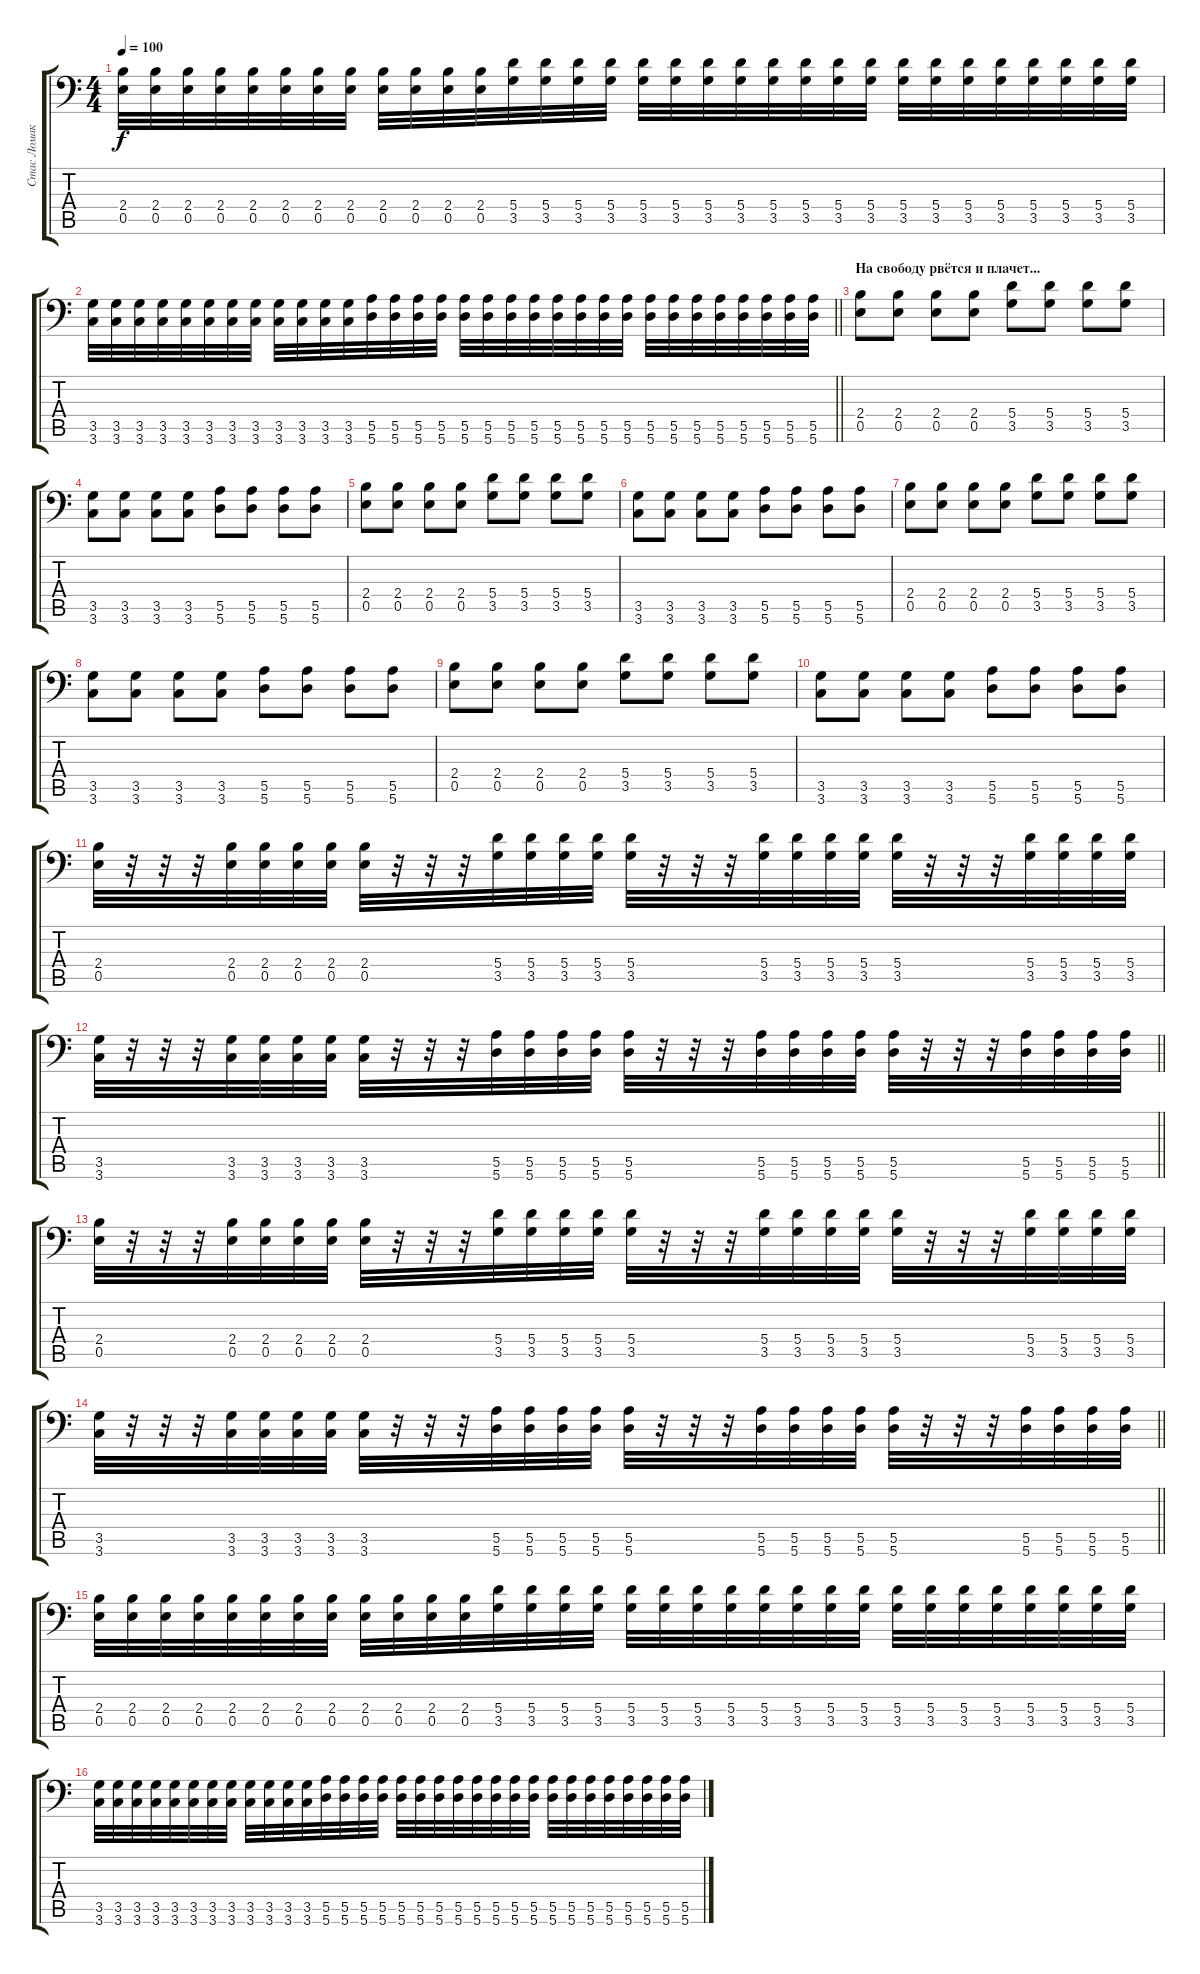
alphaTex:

\track ("Стас Ломакин" "Стас Ломак") {instrument distortionguitar}
\staff {score tabs}
\tuning (B3 Gb3 D3 A2 E2 A1) {hide}
\ts (4 4)
\tempo 100
\clef f4
\ks c
(2.4 0.5).32{dy f} (2.4 0.5).32 (2.4 0.5).32 (2.4 0.5).32 (2.4 0.5).32 (2.4 0.5).32 (2.4 0.5).32 (2.4 0.5).32 (2.4 0.5).32 (2.4 0.5).32 (2.4 0.5).32 (2.4 0.5).32 (5.4 3.5).32 (5.4 3.5).32 (5.4 3.5).32 (5.4 3.5).32 (5.4 3.5).32 (5.4 3.5).32 (5.4 3.5).32 (5.4 3.5).32 (5.4 3.5).32 (5.4 3.5).32 (5.4 3.5).32 (5.4 3.5).32 (5.4 3.5).32 (5.4 3.5).32 (5.4 3.5).32 (5.4 3.5).32 (5.4 3.5).32 (5.4 3.5).32 (5.4 3.5).32 (5.4 3.5).32 |
\barLineRight lightlight
(3.5 3.6).32 (3.5 3.6).32 (3.5 3.6).32 (3.5 3.6).32 (3.5 3.6).32 (3.5 3.6).32 (3.5 3.6).32 (3.5 3.6).32 (3.5 3.6).32 (3.5 3.6).32 (3.5 3.6).32 (3.5 3.6).32 (5.5 5.6).32 (5.5 5.6).32 (5.5 5.6).32 (5.5 5.6).32 (5.5 5.6).32 (5.5 5.6).32 (5.5 5.6).32 (5.5 5.6).32 (5.5 5.6).32 (5.5 5.6).32 (5.5 5.6).32 (5.5 5.6).32 (5.5 5.6).32 (5.5 5.6).32 (5.5 5.6).32 (5.5 5.6).32 (5.5 5.6).32 (5.5 5.6).32 (5.5 5.6).32 (5.5 5.6).32 |
\section ("" "На свободу рвётся и плачет...")
(2.4 0.5).8 (2.4 0.5).8 (2.4 0.5).8 (2.4 0.5).8 (5.4 3.5).8 (5.4 3.5).8 (5.4 3.5).8 (5.4 3.5).8 |
(3.5 3.6).8 (3.5 3.6).8 (3.5 3.6).8 (3.5 3.6).8 (5.5 5.6).8 (5.5 5.6).8 (5.5 5.6).8 (5.5 5.6).8 |
(2.4 0.5).8 (2.4 0.5).8 (2.4 0.5).8 (2.4 0.5).8 (5.4 3.5).8 (5.4 3.5).8 (5.4 3.5).8 (5.4 3.5).8 |
(3.5 3.6).8 (3.5 3.6).8 (3.5 3.6).8 (3.5 3.6).8 (5.5 5.6).8 (5.5 5.6).8 (5.5 5.6).8 (5.5 5.6).8 |
(2.4 0.5).8 (2.4 0.5).8 (2.4 0.5).8 (2.4 0.5).8 (5.4 3.5).8 (5.4 3.5).8 (5.4 3.5).8 (5.4 3.5).8 |
(3.5 3.6).8 (3.5 3.6).8 (3.5 3.6).8 (3.5 3.6).8 (5.5 5.6).8 (5.5 5.6).8 (5.5 5.6).8 (5.5 5.6).8 |
(2.4 0.5).8 (2.4 0.5).8 (2.4 0.5).8 (2.4 0.5).8 (5.4 3.5).8 (5.4 3.5).8 (5.4 3.5).8 (5.4 3.5).8 |
(3.5 3.6).8 (3.5 3.6).8 (3.5 3.6).8 (3.5 3.6).8 (5.5 5.6).8 (5.5 5.6).8 (5.5 5.6).8 (5.5 5.6).8 |
(2.4 0.5).32 r.32 r.32 r.32 (2.4 0.5).32 (2.4 0.5).32 (2.4 0.5).32 (2.4 0.5).32 (2.4 0.5).32 r.32 r.32 r.32 (5.4 3.5).32 (5.4 3.5).32 (5.4 3.5).32 (5.4 3.5).32 (5.4 3.5).32 r.32 r.32 r.32 (5.4 3.5).32 (5.4 3.5).32 (5.4 3.5).32 (5.4 3.5).32 (5.4 3.5).32 r.32 r.32 r.32 (5.4 3.5).32 (5.4 3.5).32 (5.4 3.5).32 (5.4 3.5).32 |
\barLineRight lightlight
(3.5 3.6).32 r.32 r.32 r.32 (3.5 3.6).32 (3.5 3.6).32 (3.5 3.6).32 (3.5 3.6).32 (3.5 3.6).32 r.32 r.32 r.32 (5.5 5.6).32 (5.5 5.6).32 (5.5 5.6).32 (5.5 5.6).32 (5.5 5.6).32 r.32 r.32 r.32 (5.5 5.6).32 (5.5 5.6).32 (5.5 5.6).32 (5.5 5.6).32 (5.5 5.6).32 r.32 r.32 r.32 (5.5 5.6).32 (5.5 5.6).32 (5.5 5.6).32 (5.5 5.6).32 |
(2.4 0.5).32 r.32 r.32 r.32 (2.4 0.5).32 (2.4 0.5).32 (2.4 0.5).32 (2.4 0.5).32 (2.4 0.5).32 r.32 r.32 r.32 (5.4 3.5).32 (5.4 3.5).32 (5.4 3.5).32 (5.4 3.5).32 (5.4 3.5).32 r.32 r.32 r.32 (5.4 3.5).32 (5.4 3.5).32 (5.4 3.5).32 (5.4 3.5).32 (5.4 3.5).32 r.32 r.32 r.32 (5.4 3.5).32 (5.4 3.5).32 (5.4 3.5).32 (5.4 3.5).32 |
\barLineRight lightlight
(3.5 3.6).32 r.32 r.32 r.32 (3.5 3.6).32 (3.5 3.6).32 (3.5 3.6).32 (3.5 3.6).32 (3.5 3.6).32 r.32 r.32 r.32 (5.5 5.6).32 (5.5 5.6).32 (5.5 5.6).32 (5.5 5.6).32 (5.5 5.6).32 r.32 r.32 r.32 (5.5 5.6).32 (5.5 5.6).32 (5.5 5.6).32 (5.5 5.6).32 (5.5 5.6).32 r.32 r.32 r.32 (5.5 5.6).32 (5.5 5.6).32 (5.5 5.6).32 (5.5 5.6).32 |
(2.4 0.5).32 (2.4 0.5).32 (2.4 0.5).32 (2.4 0.5).32 (2.4 0.5).32 (2.4 0.5).32 (2.4 0.5).32 (2.4 0.5).32 (2.4 0.5).32 (2.4 0.5).32 (2.4 0.5).32 (2.4 0.5).32 (5.4 3.5).32 (5.4 3.5).32 (5.4 3.5).32 (5.4 3.5).32 (5.4 3.5).32 (5.4 3.5).32 (5.4 3.5).32 (5.4 3.5).32 (5.4 3.5).32 (5.4 3.5).32 (5.4 3.5).32 (5.4 3.5).32 (5.4 3.5).32 (5.4 3.5).32 (5.4 3.5).32 (5.4 3.5).32 (5.4 3.5).32 (5.4 3.5).32 (5.4 3.5).32 (5.4 3.5).32 |
(3.5 3.6).32 (3.5 3.6).32 (3.5 3.6).32 (3.5 3.6).32 (3.5 3.6).32 (3.5 3.6).32 (3.5 3.6).32 (3.5 3.6).32 (3.5 3.6).32 (3.5 3.6).32 (3.5 3.6).32 (3.5 3.6).32 (5.5 5.6).32 (5.5 5.6).32 (5.5 5.6).32 (5.5 5.6).32 (5.5 5.6).32 (5.5 5.6).32 (5.5 5.6).32 (5.5 5.6).32 (5.5 5.6).32 (5.5 5.6).32 (5.5 5.6).32 (5.5 5.6).32 (5.5 5.6).32 (5.5 5.6).32 (5.5 5.6).32 (5.5 5.6).32 (5.5 5.6).32 (5.5 5.6).32 (5.5 5.6).32 (5.5 5.6).32
